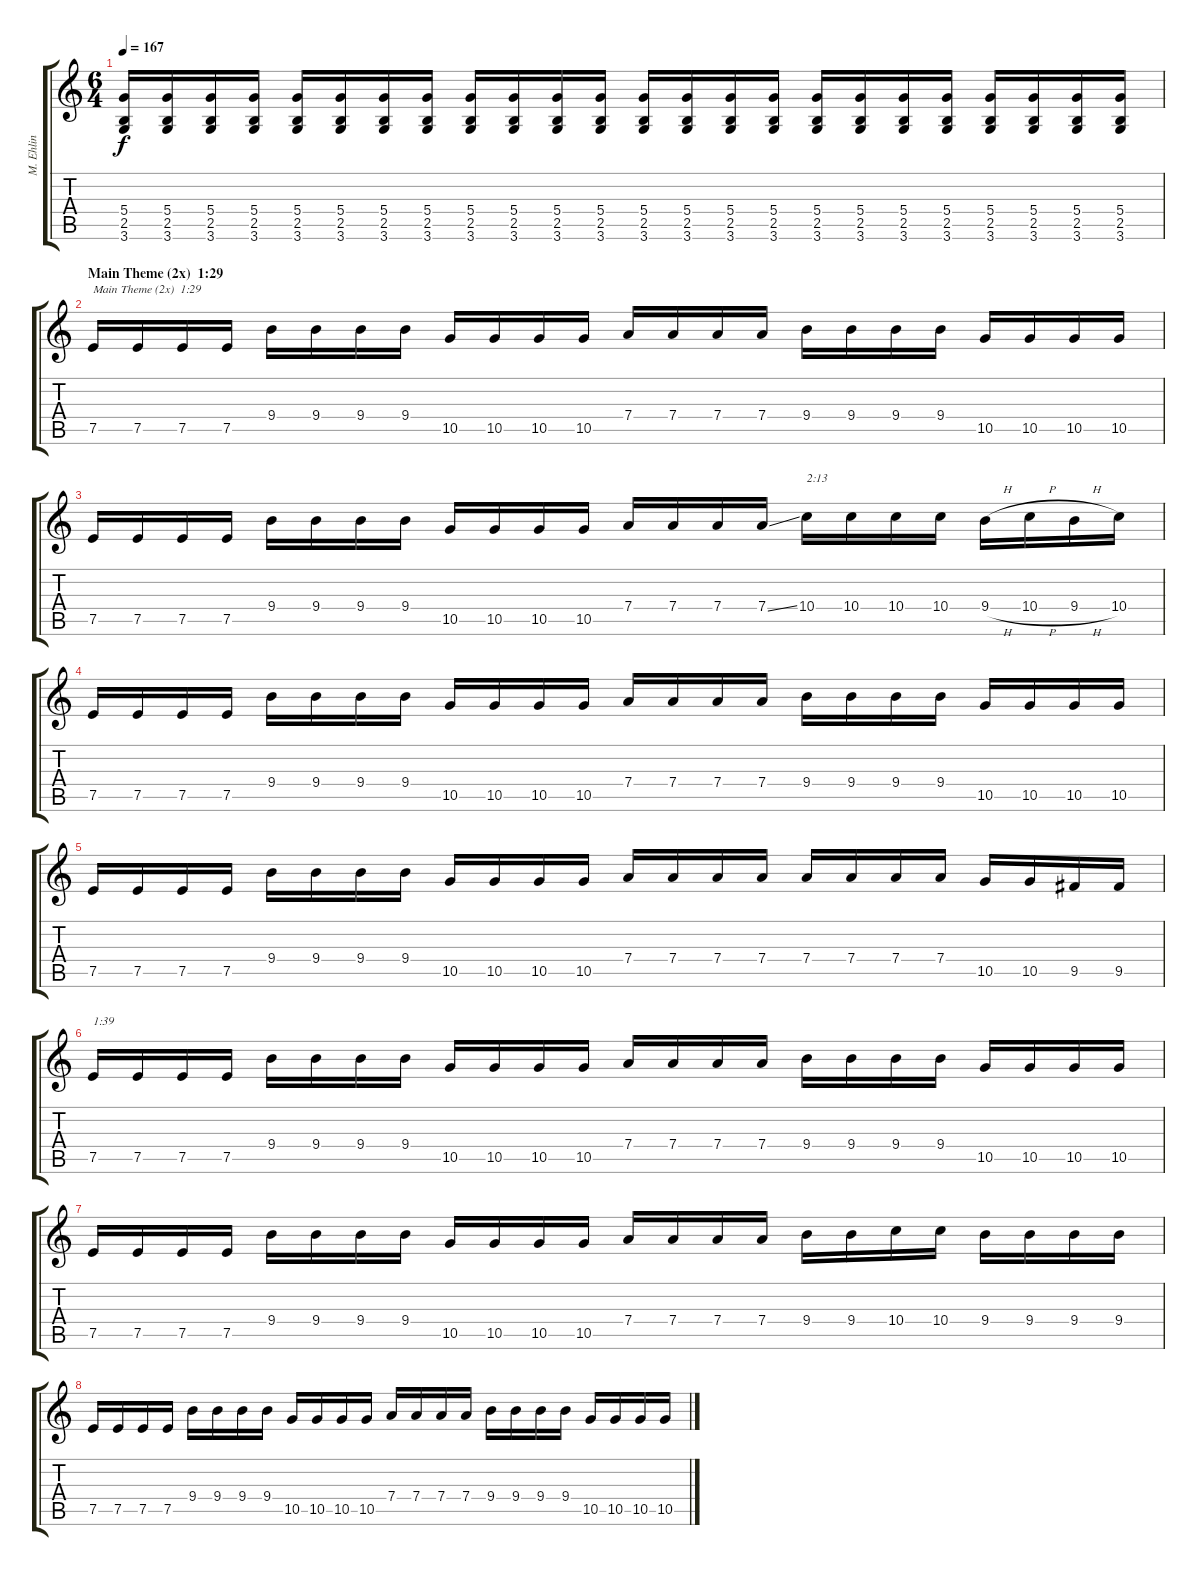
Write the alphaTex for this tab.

\track ("M. Ehlin" "M. Ehlin") {instrument overdrivenguitar}
\staff {score tabs}
\tuning (E4 B3 G3 D3 A2 E2) {hide}
\ts (6 4)
\tempo 167
\clef g2
\ks c
(5.4 2.5 3.6).16{dy f} (5.4 2.5 3.6).16 (5.4 2.5 3.6).16 (5.4 2.5 3.6).16 (5.4 2.5 3.6).16 (5.4 2.5 3.6).16 (5.4 2.5 3.6).16 (5.4 2.5 3.6).16 (5.4 2.5 3.6).16 (5.4 2.5 3.6).16 (5.4 2.5 3.6).16 (5.4 2.5 3.6).16 (5.4 2.5 3.6).16 (5.4 2.5 3.6).16 (5.4 2.5 3.6).16 (5.4 2.5 3.6).16 (5.4 2.5 3.6).16 (5.4 2.5 3.6).16 (5.4 2.5 3.6).16 (5.4 2.5 3.6).16 (5.4 2.5 3.6).16 (5.4 2.5 3.6).16 (5.4 2.5 3.6).16 (5.4 2.5 3.6).16 |
\section ("" "Main Theme (2x)  1:29")
7.5.16{txt "Main Theme (2x)  1:29"} 7.5.16 7.5.16 7.5.16 9.4.16 9.4.16 9.4.16 9.4.16 10.5.16 10.5.16 10.5.16 10.5.16 7.4.16 7.4.16 7.4.16 7.4.16 9.4.16 9.4.16 9.4.16 9.4.16 10.5.16 10.5.16 10.5.16 10.5.16 |
7.5.16 7.5.16 7.5.16 7.5.16 9.4.16 9.4.16 9.4.16 9.4.16 10.5.16 10.5.16 10.5.16 10.5.16 7.4.16 7.4.16 7.4.16 7.4{ss}.16 10.4.16{txt "2:13"} 10.4.16 10.4.16 10.4.16 9.4{h}.16 10.4{h}.16 9.4{h}.16 10.4.16 |
7.5.16 7.5.16 7.5.16 7.5.16 9.4.16 9.4.16 9.4.16 9.4.16 10.5.16 10.5.16 10.5.16 10.5.16 7.4.16 7.4.16 7.4.16 7.4.16 9.4.16 9.4.16 9.4.16 9.4.16 10.5.16 10.5.16 10.5.16 10.5.16 |
7.5.16 7.5.16 7.5.16 7.5.16 9.4.16 9.4.16 9.4.16 9.4.16 10.5.16 10.5.16 10.5.16 10.5.16 7.4.16 7.4.16 7.4.16 7.4.16 7.4.16 7.4.16 7.4.16 7.4.16 10.5.16 10.5.16 9.5.16 9.5.16 |
7.5.16{txt "1:39"} 7.5.16 7.5.16 7.5.16 9.4.16 9.4.16 9.4.16 9.4.16 10.5.16 10.5.16 10.5.16 10.5.16 7.4.16 7.4.16 7.4.16 7.4.16 9.4.16 9.4.16 9.4.16 9.4.16 10.5.16 10.5.16 10.5.16 10.5.16 |
7.5.16 7.5.16 7.5.16 7.5.16 9.4.16 9.4.16 9.4.16 9.4.16 10.5.16 10.5.16 10.5.16 10.5.16 7.4.16 7.4.16 7.4.16 7.4.16 9.4.16 9.4.16 10.4.16 10.4.16 9.4.16 9.4.16 9.4.16 9.4.16 |
7.5.16 7.5.16 7.5.16 7.5.16 9.4.16 9.4.16 9.4.16 9.4.16 10.5.16 10.5.16 10.5.16 10.5.16 7.4.16 7.4.16 7.4.16 7.4.16 9.4.16 9.4.16 9.4.16 9.4.16 10.5.16 10.5.16 10.5.16 10.5.16
